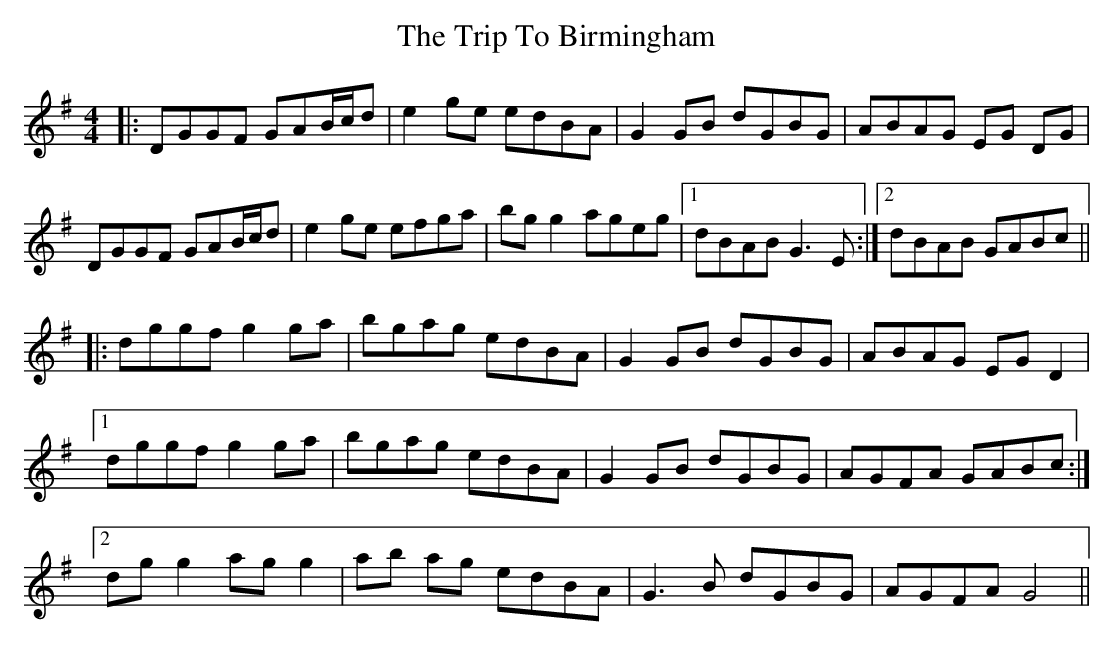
X:1
T: The Trip To Birmingham
M: 4/4
L: 1/8
K: Gmaj
|:DGGF GAB/c/d|e2 ge edBA|G2 GB dGBG|ABAG EG DG|
DGGF GAB/c/d|e2 ge efga|bg g2 ageg|1 dBAB G3 E:|2 dBAB GABc||
|:dggf g2 ga|bgag edBA|G2 GB dGBG|ABAG EG D2|
[1 dggf g2 ga|bgag edBA|G2 GB dGBG|AGFA GABc:|
[2 dg g2 ag g2|ab ag edBA|G3 B dGBG|AGFA G4||
